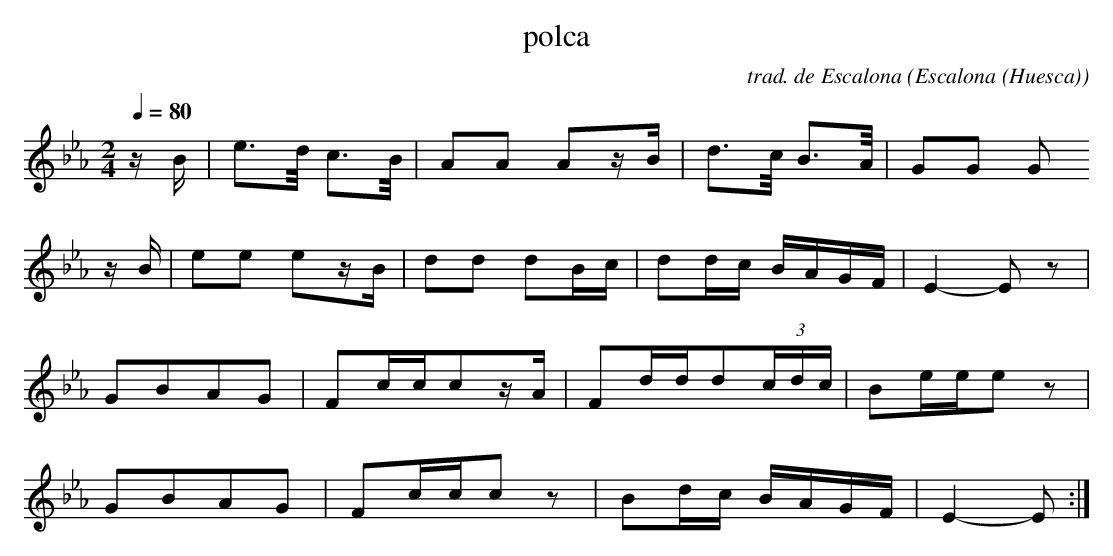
X:1
T:polca
C:trad. de Escalona
O:Escalona (Huesca)
M:2/4
L:1/16
Q:1/4=80
K:Cm
zB|e2>d c2>B|A2A2 A2zB|d2>c B2>A|G2G2 G2
zB|e2e2 e2zB|d2d2 d2Bc|d2dc BAGF|E4-E2z2|
G2B2A2G2|F2ccc2zA|F2ddd2(3cdc|B2eee2z2|
G2B2A2G2|F2ccc2z2|B2dc BAGF|E4-E2:|
